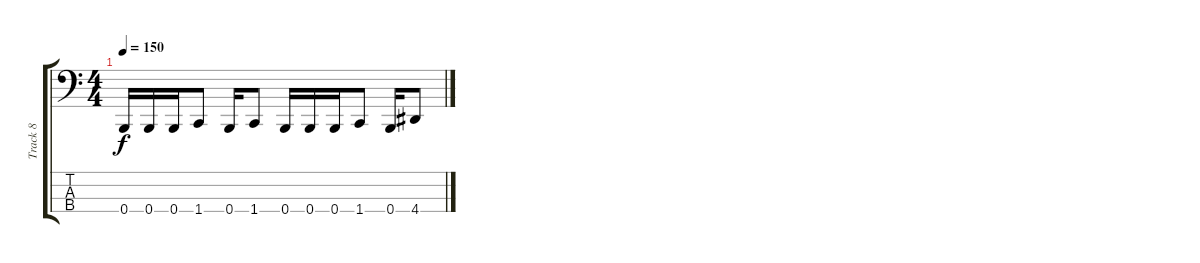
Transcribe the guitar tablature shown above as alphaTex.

\track ("Track 8" "Track 8") {instrument electricbasspick}
\staff {score tabs}
\tuning (G2 D2 Gb1 B0) {hide}
\ts (4 4)
\tempo 150
\clef f4
\ks c
0.4.16{dy f} 0.4.16 0.4.16 1.4.8 0.4.16 1.4.8 0.4.16 0.4.16 0.4.16 1.4.8 0.4.16 4.4.8
